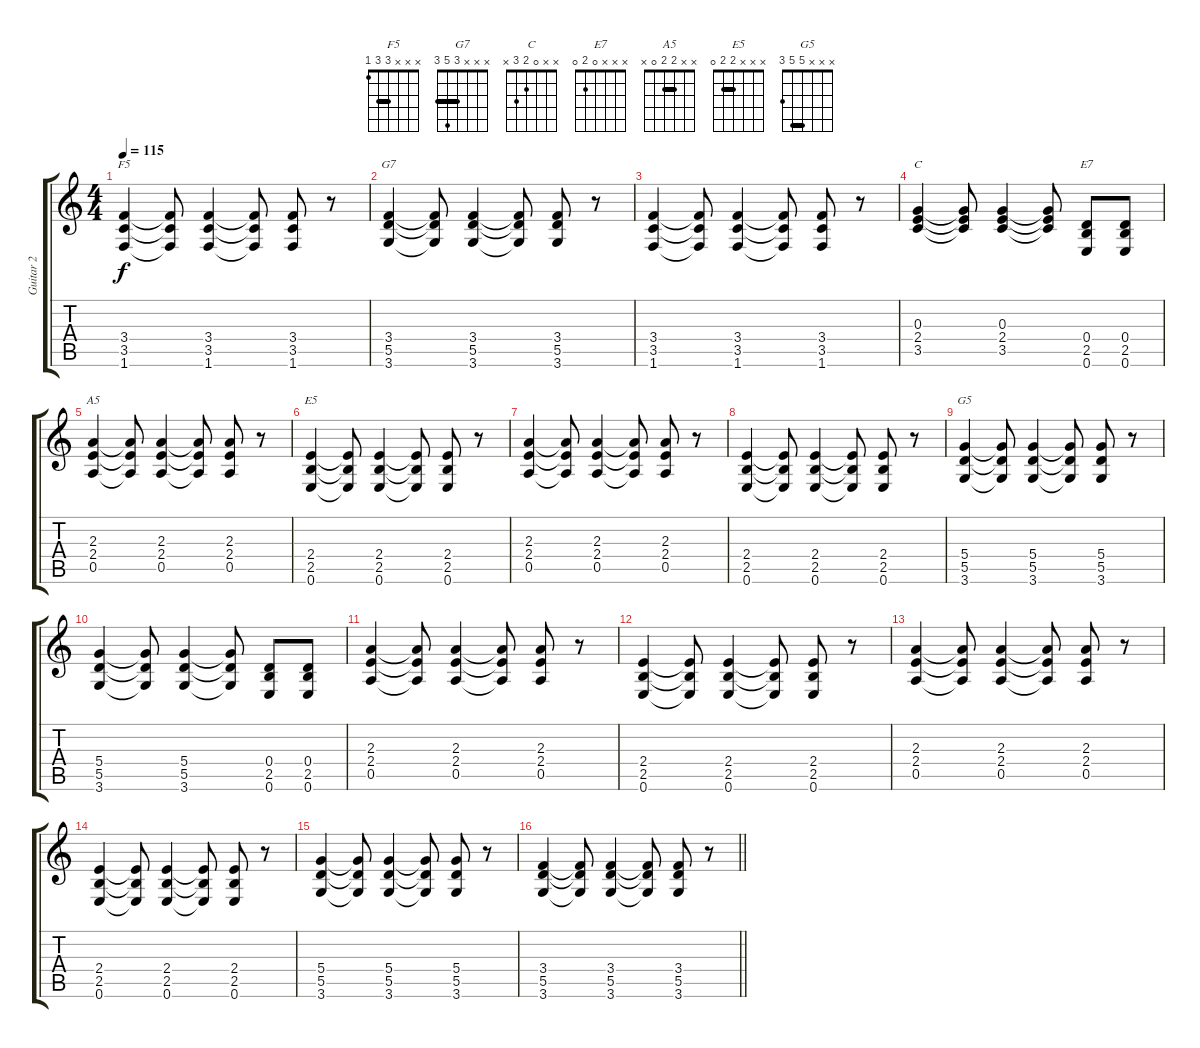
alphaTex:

\track ("Guitar 2" "Guitar 2") {instrument acousticguitarnylon}
\staff {score tabs}
\tuning (E4 B3 G3 D3 A2 E2) {hide}
\chord ("F5" x x x 3 3 1) {barre 3}
\chord ("G7" x x x 3 5 3) {barre 3}
\chord ("C" x x 0 2 3 x)
\chord ("E7" x x x 0 2 0)
\chord ("A5" x x 2 2 0 x) {barre 2}
\chord ("E5" x x x 2 2 0) {barre 2}
\chord ("G5" x x x 5 5 3) {barre 5}
\ts (4 4)
\tempo 115
\clef g2
\ks c
(3.4 3.5 1.6).4{ch "F5" dy f} (3.4{t} 3.5{t} 1.6{t}).8 (3.4 3.5 1.6).4 (3.4{t} 3.5{t} 1.6{t}).8 (3.4 3.5 1.6).8 r.8 |
(3.4 5.5 3.6).4{ch "G7"} (3.4{t} 5.5{t} 3.6{t}).8 (3.4 5.5 3.6).4 (3.4{t} 5.5{t} 3.6{t}).8 (3.4 5.5 3.6).8 r.8 |
(3.4 3.5 1.6).4 (3.4{t} 3.5{t} 1.6{t}).8 (3.4 3.5 1.6).4 (3.4{t} 3.5{t} 1.6{t}).8 (3.4 3.5 1.6).8 r.8 |
(0.3 2.4 3.5).4{ch "C"} (0.3{t} 2.4{t} 3.5{t}).8 (0.3 2.4 3.5).4 (0.3{t} 2.4{t} 3.5{t}).8 (0.4 2.5 0.6).8{ch "E7"} (0.4 2.5 0.6).8 |
(2.3 2.4 0.5).4{ch "A5"} (2.3{t} 2.4{t} 0.5{t}).8 (2.3 2.4 0.5).4 (2.3{t} 2.4{t} 0.5{t}).8 (2.3 2.4 0.5).8 r.8 |
(2.4 2.5 0.6).4{ch "E5"} (2.4{t} 2.5{t} 0.6{t}).8 (2.4 2.5 0.6).4 (2.4{t} 2.5{t} 0.6{t}).8 (2.4 2.5 0.6).8 r.8 |
(2.3 2.4 0.5).4 (2.3{t} 2.4{t} 0.5{t}).8 (2.3 2.4 0.5).4 (2.3{t} 2.4{t} 0.5{t}).8 (2.3 2.4 0.5).8 r.8 |
(2.4 2.5 0.6).4 (2.4{t} 2.5{t} 0.6{t}).8 (2.4 2.5 0.6).4 (2.4{t} 2.5{t} 0.6{t}).8 (2.4 2.5 0.6).8 r.8 |
(5.4 5.5 3.6).4{ch "G5"} (5.4{t} 5.5{t} 3.6{t}).8 (5.4 5.5 3.6).4 (5.4{t} 5.5{t} 3.6{t}).8 (5.4 5.5 3.6).8 r.8 |
(5.4 5.5 3.6).4 (5.4{t} 5.5{t} 3.6{t}).8 (5.4 5.5 3.6).4 (5.4{t} 5.5{t} 3.6{t}).8 (0.4 2.5 0.6).8 (0.4 2.5 0.6).8 |
(2.3 2.4 0.5).4 (2.3{t} 2.4{t} 0.5{t}).8 (2.3 2.4 0.5).4 (2.3{t} 2.4{t} 0.5{t}).8 (2.3 2.4 0.5).8 r.8 |
(2.4 2.5 0.6).4 (2.4{t} 2.5{t} 0.6{t}).8 (2.4 2.5 0.6).4 (2.4{t} 2.5{t} 0.6{t}).8 (2.4 2.5 0.6).8 r.8 |
(2.3 2.4 0.5).4 (2.3{t} 2.4{t} 0.5{t}).8 (2.3 2.4 0.5).4 (2.3{t} 2.4{t} 0.5{t}).8 (2.3 2.4 0.5).8 r.8 |
(2.4 2.5 0.6).4 (2.4{t} 2.5{t} 0.6{t}).8 (2.4 2.5 0.6).4 (2.4{t} 2.5{t} 0.6{t}).8 (2.4 2.5 0.6).8 r.8 |
(5.4 5.5 3.6).4 (5.4{t} 5.5{t} 3.6{t}).8 (5.4 5.5 3.6).4 (5.4{t} 5.5{t} 3.6{t}).8 (5.4 5.5 3.6).8 r.8 |
\barLineRight lightlight
(3.4 5.5 3.6).4 (3.4{t} 5.5{t} 3.6{t}).8 (3.4 5.5 3.6).4 (3.4{t} 5.5{t} 3.6{t}).8 (3.4 5.5 3.6).8 r.8
